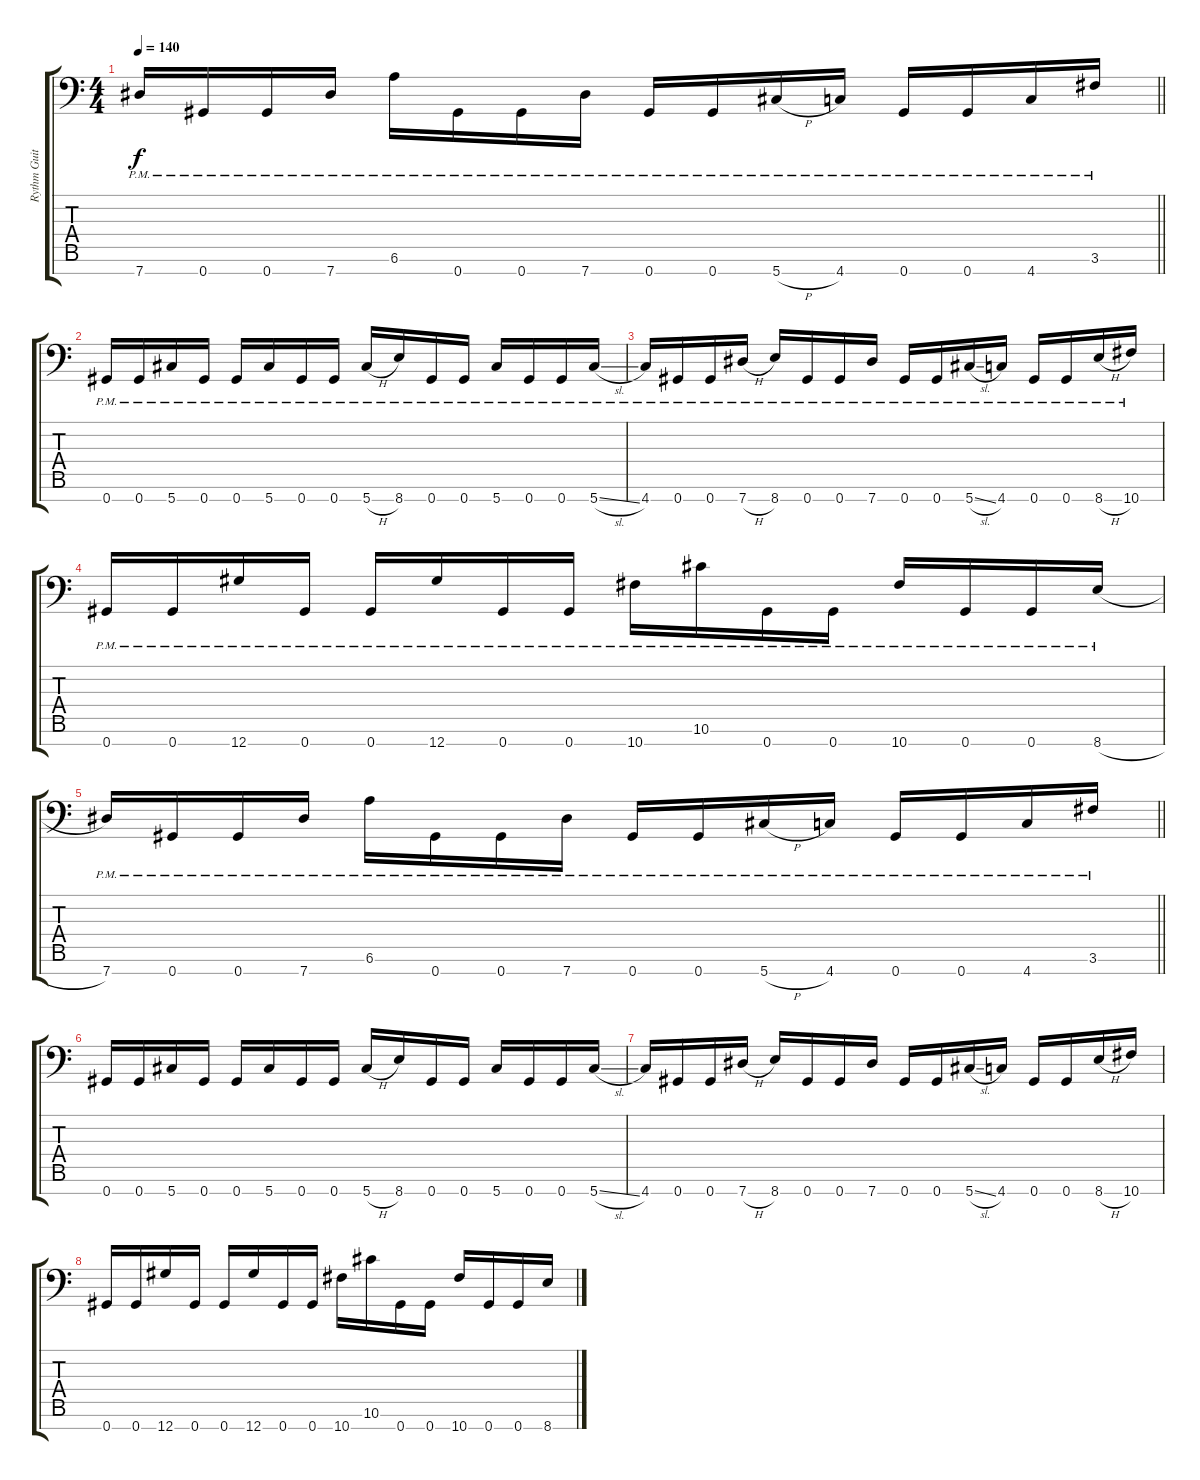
\track ("Rythm Guitar #1" "Rythm Guit") {instrument distortionguitar}
\staff {score tabs}
\tuning (Db4 Ab3 Eb3 Db3 Ab2 Eb2 Ab1) {hide}
\ts (4 4)
\tempo 140
\clef f4
\barLineRight lightlight
\ks c
7.7{pm}.16{dy f} 0.7{pm}.16 0.7{pm}.16 7.7{pm}.16 6.6{pm}.16 0.7{pm}.16 0.7{pm}.16 7.7{pm}.16 0.7{pm}.16 0.7{pm}.16 5.7{h pm}.16 4.7{pm}.16 0.7{pm}.16 0.7{pm}.16 4.7{pm}.16 3.6{pm}.16 |
0.7{pm}.16 0.7{pm}.16 5.7{pm}.16 0.7{pm}.16 0.7{pm}.16 5.7{pm}.16 0.7{pm}.16 0.7{pm}.16 5.7{h pm}.16 8.7{pm}.16 0.7{pm}.16 0.7{pm}.16 5.7{pm}.16 0.7{pm}.16 0.7{pm}.16 5.7{sl pm}.16 |
4.7{pm}.16 0.7{pm}.16 0.7{pm}.16 7.7{h pm}.16 8.7{pm}.16 0.7{pm}.16 0.7{pm}.16 7.7{pm}.16 0.7{pm}.16 0.7{pm}.16 5.7{sl pm}.16 4.7{pm}.16 0.7{pm}.16 0.7{pm}.16 8.7{h pm}.16 10.7{pm}.16 |
0.7{pm}.16 0.7{pm}.16 12.7{pm}.16 0.7{pm}.16 0.7{pm}.16 12.7{pm}.16 0.7{pm}.16 0.7{pm}.16 10.7{pm}.16 10.6{pm}.16 0.7{pm}.16 0.7{pm}.16 10.7{pm}.16 0.7{pm}.16 0.7{pm}.16 8.7{h pm}.16 |
\barLineRight lightlight
7.7{pm}.16 0.7{pm}.16 0.7{pm}.16 7.7{pm}.16 6.6{pm}.16 0.7{pm}.16 0.7{pm}.16 7.7{pm}.16 0.7{pm}.16 0.7{pm}.16 5.7{h pm}.16 4.7{pm}.16 0.7{pm}.16 0.7{pm}.16 4.7{pm}.16 3.6{pm}.16 |
\section ("" "")
0.7.16 0.7.16 5.7.16 0.7.16 0.7.16 5.7.16 0.7.16 0.7.16 5.7{h}.16 8.7.16 0.7.16 0.7.16 5.7.16 0.7.16 0.7.16 5.7{sl}.16 |
4.7.16 0.7.16 0.7.16 7.7{h}.16 8.7.16 0.7.16 0.7.16 7.7.16 0.7.16 0.7.16 5.7{sl}.16 4.7.16 0.7.16 0.7.16 8.7{h}.16 10.7.16 |
0.7.16 0.7.16 12.7.16 0.7.16 0.7.16 12.7.16 0.7.16 0.7.16 10.7.16 10.6.16 0.7.16 0.7.16 10.7.16 0.7.16 0.7.16 8.7{h}.16
